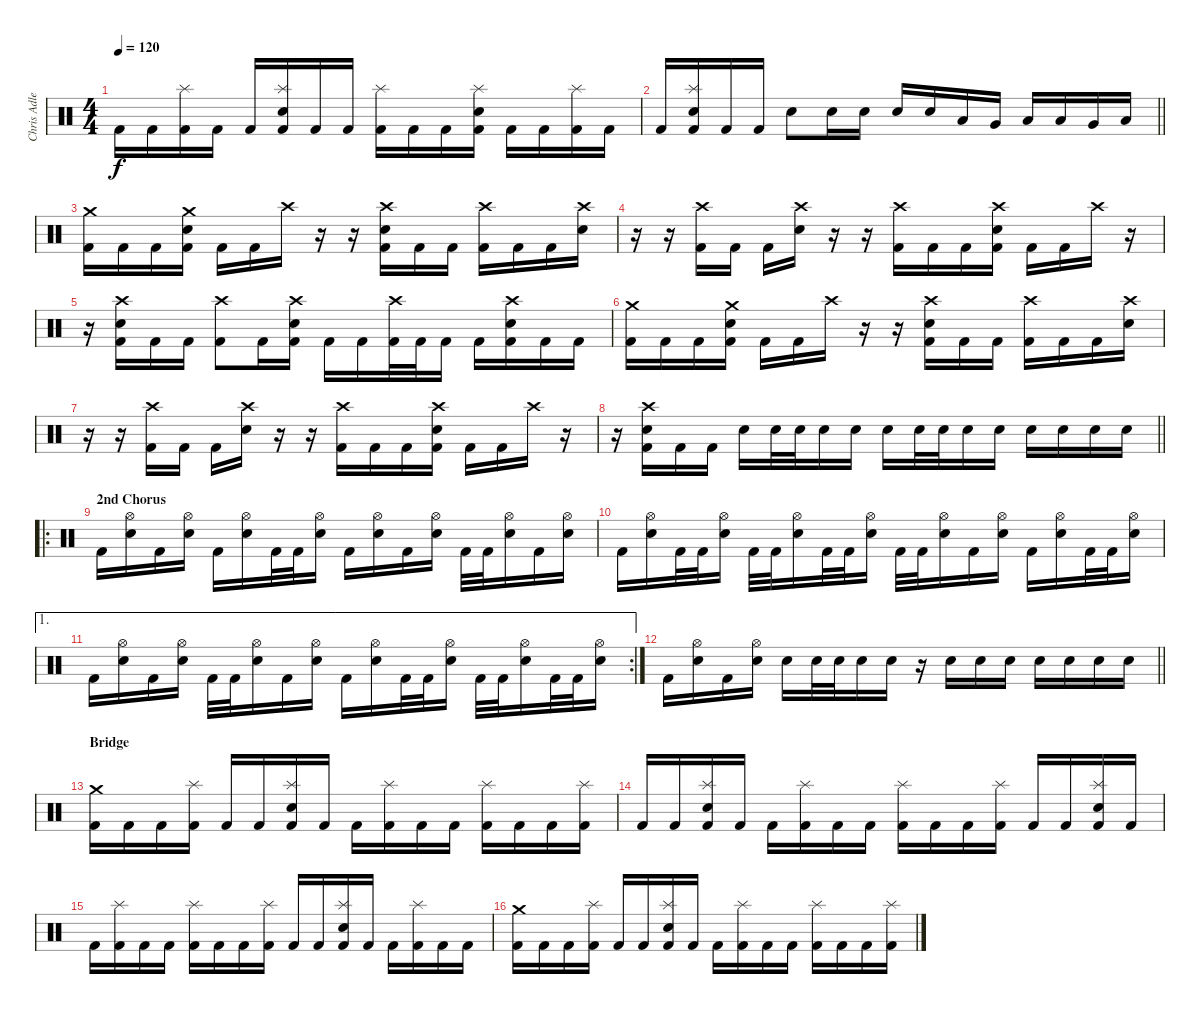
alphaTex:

\track ("Chris Adler" "Chris Adle") {instrument percussion}
\staff {score}
\articulation defaults
\ts (4 4)
\tempo 120
\clef neutral
\ks c "Kick (hit) 2".16{dy f} "Kick (hit) 2".16
("Splash (hit)" "Kick (hit) 2").16 "Kick (hit) 2".16 "Kick (hit) 2".16 ("Splash (hit)" "Snare (hit) 2" "Kick (hit) 2").16 "Kick (hit) 2".16 "Kick (hit) 2".16 ("Splash (hit)" "Kick (hit) 2").16 "Kick (hit) 2".16 "Kick (hit) 2".16 ("Splash (hit)" "Snare (hit) 2" "Kick (hit) 2").16 "Kick (hit) 2".16 "Kick (hit) 2".16 ("Splash (hit)" "Kick (hit) 2").16 "Kick (hit) 2".16 |
\barLineRight lightlight "Kick (hit) 2".16
("Splash (hit)" "Snare (hit) 2" "Kick (hit) 2").16 "Kick (hit) 2".16 "Kick (hit) 2".16 "Electric Snare (hit)".8 "Electric Snare (hit)".16 "Electric Snare (hit)".16 "Electric Snare (hit)".16 "Electric Snare (hit)".16 "Low Tom (hit)".16 "Very Low Tom (hit)".16 "Low Floor Tom (hit)".16 "Low Tom (hit)".16 "Very Low Tom (hit)".16 "Low Floor Tom (hit)".16 |
("Crash medium (hit)" "Kick (hit) 2").16 "Kick (hit) 2".16 "Kick (hit) 2".16 ("Crash medium (hit)" "Snare (hit) 2" "Kick (hit) 2").16 "Kick (hit) 2".16 "Kick (hit) 2".16 "Crash high (hit)".16 r.16 r.16 ("Crash high (hit)" "Snare (hit) 2" "Kick (hit) 2").16 "Kick (hit) 2".16 "Kick (hit) 2".16 ("Crash high (hit)" "Kick (hit) 2").16 "Kick (hit) 2".16 "Kick (hit) 2".16 ("Crash high (hit)" "Snare (hit) 2").16 |
r.16 r.16 ("Crash high (hit)" "Kick (hit) 2").16 "Kick (hit) 2".16 "Kick (hit) 2".16 ("Crash high (hit)" "Snare (hit) 2").16 r.16 r.16 ("Crash high (hit)" "Kick (hit) 2").16 "Kick (hit) 2".16 "Kick (hit) 2".16 ("Crash high (hit)" "Snare (hit) 2" "Kick (hit) 2").16 "Kick (hit) 2".16 "Kick (hit) 2".16 "Crash high (hit)".16 r.16 |
r.16 ("Crash high (hit)" "Snare (hit) 2" "Kick (hit) 2").16 "Kick (hit) 2".16 "Kick (hit) 2".16 ("Crash high (hit)" "Kick (hit) 2").8 "Kick (hit) 2".16 ("Crash high (hit)" "Snare (hit) 2" "Kick (hit) 2").16 "Kick (hit) 2".16 "Kick (hit) 2".16 ("Crash high (hit)" "Kick (hit) 2").32 "Kick (hit) 2".32 "Kick (hit) 2".16 "Kick (hit) 2".16 ("Crash high (hit)" "Snare (hit) 2" "Kick (hit) 2").16 "Kick (hit) 2".16 "Kick (hit) 2".16 |
("Crash medium (hit)" "Kick (hit) 2").16 "Kick (hit) 2".16 "Kick (hit) 2".16 ("Crash medium (hit)" "Snare (hit) 2" "Kick (hit) 2").16 "Kick (hit) 2".16 "Kick (hit) 2".16 "Crash high (hit)".16 r.16 r.16 ("Crash high (hit)" "Snare (hit) 2" "Kick (hit) 2").16 "Kick (hit) 2".16 "Kick (hit) 2".16 ("Crash high (hit)" "Kick (hit) 2").16 "Kick (hit) 2".16 "Kick (hit) 2".16 ("Crash high (hit)" "Snare (hit) 2").16 |
r.16 r.16 ("Crash high (hit)" "Kick (hit) 2").16 "Kick (hit) 2".16 "Kick (hit) 2".16 ("Crash high (hit)" "Snare (hit) 2").16 r.16 r.16 ("Crash high (hit)" "Kick (hit) 2").16 "Kick (hit) 2".16 "Kick (hit) 2".16 ("Crash high (hit)" "Snare (hit) 2" "Kick (hit) 2").16 "Kick (hit) 2".16 "Kick (hit) 2".16 "Crash high (hit)".16 r.16 |
\barLineRight lightlight
r.16 ("Crash high (hit)" "Snare (hit) 2" "Kick (hit) 2").16 "Kick (hit) 2".16 "Kick (hit) 2".16 "Electric Snare (hit)".16 "Electric Snare (hit)".32 "Electric Snare (hit)".32 "Electric Snare (hit)".16 "Electric Snare (hit)".16 "Electric Snare (hit)".16 "Electric Snare (hit)".32 "Electric Snare (hit)".32 "Electric Snare (hit)".16 "Electric Snare (hit)".16 "Electric Snare (hit)".16 "Electric Snare (hit)".16 "Electric Snare (hit)".16 "Electric Snare (hit)".16 |
\ro
\section ("" "2nd Chorus")
"Kick (hit) 2".16 ("Hi-Hat (open)" "Snare (hit) 2").16 "Kick (hit) 2".16 ("Hi-Hat (open)" "Snare (hit) 2").16 "Kick (hit) 2".16 ("Hi-Hat (open)" "Snare (hit) 2").16 "Kick (hit) 2".32 "Kick (hit) 2".32 ("Hi-Hat (open)" "Snare (hit) 2").16 "Kick (hit) 2".16 ("Hi-Hat (open)" "Snare (hit) 2").16 "Kick (hit) 2".16 ("Hi-Hat (open)" "Snare (hit) 2").16 "Kick (hit) 2".32 "Kick (hit) 2".32 ("Hi-Hat (open)" "Snare (hit) 2").16 "Kick (hit) 2".16 ("Hi-Hat (open)" "Snare (hit) 2").16 |
"Kick (hit) 2".16 ("Hi-Hat (open)" "Snare (hit) 2").16 "Kick (hit) 2".32 "Kick (hit) 2".32 ("Hi-Hat (open)" "Snare (hit) 2").16 "Kick (hit) 2".32 "Kick (hit) 2".32 ("Hi-Hat (open)" "Snare (hit) 2").16 "Kick (hit) 2".32 "Kick (hit) 2".32 ("Hi-Hat (open)" "Snare (hit) 2").16 "Kick (hit) 2".32 "Kick (hit) 2".32 ("Hi-Hat (open)" "Snare (hit) 2").16 "Kick (hit) 2".16 ("Hi-Hat (open)" "Snare (hit) 2").16 "Kick (hit) 2".16 ("Hi-Hat (open)" "Snare (hit) 2").16 "Kick (hit) 2".32 "Kick (hit) 2".32 ("Hi-Hat (open)" "Snare (hit) 2").16 |
\ae 1
\rc 2 "Kick (hit) 2".16
("Hi-Hat (open)" "Snare (hit) 2").16 "Kick (hit) 2".16 ("Hi-Hat (open)" "Snare (hit) 2").16 "Kick (hit) 2".32 "Kick (hit) 2".32 ("Hi-Hat (open)" "Snare (hit) 2").16 "Kick (hit) 2".16 ("Hi-Hat (open)" "Snare (hit) 2").16 "Kick (hit) 2".16 ("Hi-Hat (open)" "Snare (hit) 2").16 "Kick (hit) 2".32 "Kick (hit) 2".32 ("Hi-Hat (open)" "Snare (hit) 2").16 "Kick (hit) 2".32 "Kick (hit) 2".32 ("Hi-Hat (open)" "Snare (hit) 2").16 "Kick (hit) 2".32 "Kick (hit) 2".32 ("Hi-Hat (open)" "Snare (hit) 2").16 |
\barLineRight lightlight "Kick (hit) 2".16
("Hi-Hat (open)" "Snare (hit) 2").16 "Kick (hit) 2".16 ("Hi-Hat (open)" "Snare (hit) 2").16 "Electric Snare (hit)".16 "Electric Snare (hit)".32 "Electric Snare (hit)".32 "Electric Snare (hit)".16 "Electric Snare (hit)".16 r.16 "Electric Snare (hit)".16 "Electric Snare (hit)".16 "Electric Snare (hit)".16 "Electric Snare (hit)".16 "Electric Snare (hit)".16 "Electric Snare (hit)".16 "Electric Snare (hit)".16 |
\section ("" "Bridge")
("Crash medium (hit)" "Kick (hit) 2").16 "Kick (hit) 2".16 "Kick (hit) 2".16 ("Splash (hit)" "Kick (hit) 2").16 "Kick (hit) 2".16 "Kick (hit) 2".16 ("Splash (hit)" "Snare (hit) 2" "Kick (hit) 2").16 "Kick (hit) 2".16 "Kick (hit) 2".16 ("Splash (hit)" "Kick (hit) 2").16 "Kick (hit) 2".16 "Kick (hit) 2".16 ("Splash (hit)" "Kick (hit) 2").16 "Kick (hit) 2".16 "Kick (hit) 2".16 ("Splash (hit)" "Kick (hit) 2").16 |
"Kick (hit) 2".16 "Kick (hit) 2".16 ("Splash (hit)" "Snare (hit) 2" "Kick (hit) 2").16 "Kick (hit) 2".16 "Kick (hit) 2".16 ("Splash (hit)" "Kick (hit) 2").16 "Kick (hit) 2".16 "Kick (hit) 2".16 ("Splash (hit)" "Kick (hit) 2").16 "Kick (hit) 2".16 "Kick (hit) 2".16 ("Splash (hit)" "Kick (hit) 2").16 "Kick (hit) 2".16 "Kick (hit) 2".16 ("Splash (hit)" "Snare (hit) 2" "Kick (hit) 2").16 "Kick (hit) 2".16 |
"Kick (hit) 2".16 ("Splash (hit)" "Kick (hit) 2").16 "Kick (hit) 2".16 "Kick (hit) 2".16 ("Splash (hit)" "Kick (hit) 2").16 "Kick (hit) 2".16 "Kick (hit) 2".16 ("Splash (hit)" "Kick (hit) 2").16 "Kick (hit) 2".16 "Kick (hit) 2".16 ("Splash (hit)" "Snare (hit) 2" "Kick (hit) 2").16 "Kick (hit) 2".16 "Kick (hit) 2".16 ("Splash (hit)" "Kick (hit) 2").16 "Kick (hit) 2".16 "Kick (hit) 2".16 |
("Crash medium (hit)" "Kick (hit) 2").16 "Kick (hit) 2".16 "Kick (hit) 2".16 ("Splash (hit)" "Kick (hit) 2").16 "Kick (hit) 2".16 "Kick (hit) 2".16 ("Splash (hit)" "Snare (hit) 2" "Kick (hit) 2").16 "Kick (hit) 2".16 "Kick (hit) 2".16 ("Splash (hit)" "Kick (hit) 2").16 "Kick (hit) 2".16 "Kick (hit) 2".16 ("Splash (hit)" "Kick (hit) 2").16 "Kick (hit) 2".16 "Kick (hit) 2".16 ("Splash (hit)" "Kick (hit) 2").16
